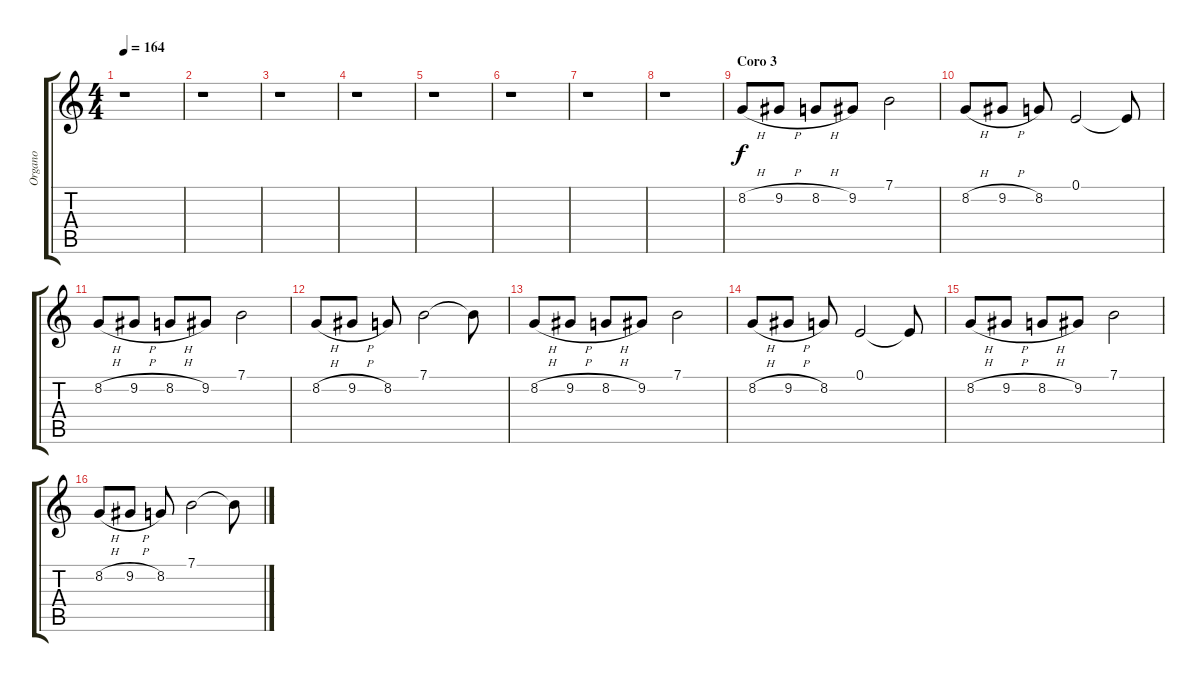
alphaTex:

\track ("Organo" "Organo") {instrument lead1square}
\staff {score tabs}
\tuning (E4 B3 G3 D3 A2 E2) {hide}
\ts (4 4)
\tempo 164
\clef g2
\ks c
r.1{dy f} |
r.1 |
r.1 |
r.1 |
r.1 |
r.1 |
r.1 |
r.1 |
\section ("" "Coro 3")
8.2{h}.8{volume 11} 9.2{h}.8 8.2{h}.8 9.2.8 7.1.2 |
8.2{h}.8 9.2{h}.8 8.2.8 0.1.2 0.1{t}.8 |
8.2{h}.8 9.2{h}.8 8.2{h}.8 9.2.8 7.1.2 |
8.2{h}.8 9.2{h}.8 8.2.8 7.1.2 7.1{t}.8 |
8.2{h}.8 9.2{h}.8 8.2{h}.8 9.2.8 7.1.2 |
8.2{h}.8 9.2{h}.8 8.2.8 0.1.2 0.1{t}.8 |
8.2{h}.8 9.2{h}.8 8.2{h}.8 9.2.8 7.1.2 |
8.2{h}.8 9.2{h}.8 8.2.8 7.1.2 7.1{t}.8
